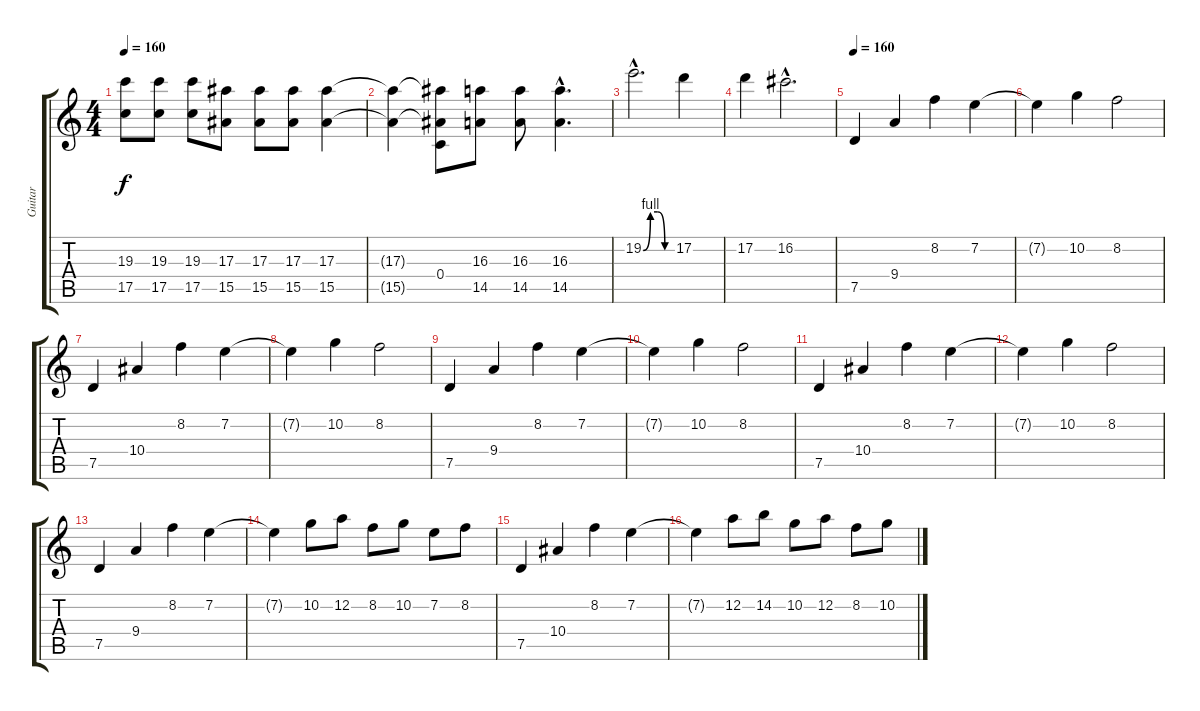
\track ("Guitar" "Guitar") {instrument distortionguitar}
\staff {score tabs}
\tuning (D4 A3 F3 C3 G2 D2) {hide}
\ts (4 4)
\tempo 160
\clef g2
\ks c
(19.3 17.5).8{dy f} (19.3 17.5).8 (19.3 17.5).8 (17.3 15.5).8 (17.3 15.5).8 (17.3 15.5).8 (17.3 15.5).4 |
(17.3{t} 15.5{t}).4 (17.3{t} 0.4 15.5{t}).8 (16.3 14.5).8 (16.3 14.5).8 (16.3{hac} 14.5{hac}).4{d} |
19.2{be (custom 0 0 15 4 30 4 45 0 60 0) hac}.2{d} 17.2.4 |
17.2.4 16.2{hac}.2{d} |
\tempo 160
7.5.4 9.4.4 8.2.4 7.2.4 |
7.2{t}.4 10.2.4 8.2.2 |
7.5.4 10.4.4 8.2.4 7.2.4 |
7.2{t}.4 10.2.4 8.2.2 |
7.5.4 9.4.4 8.2.4 7.2.4 |
7.2{t}.4 10.2.4 8.2.2 |
7.5.4 10.4.4 8.2.4 7.2.4 |
7.2{t}.4 10.2.4 8.2.2 |
7.5.4 9.4.4 8.2.4 7.2.4 |
7.2{t}.4 10.2.8 12.2.8 8.2.8 10.2.8 7.2.8 8.2.8 |
7.5.4 10.4.4 8.2.4 7.2.4 |
7.2{t}.4 12.2.8 14.2.8 10.2.8 12.2.8 8.2.8 10.2.8
